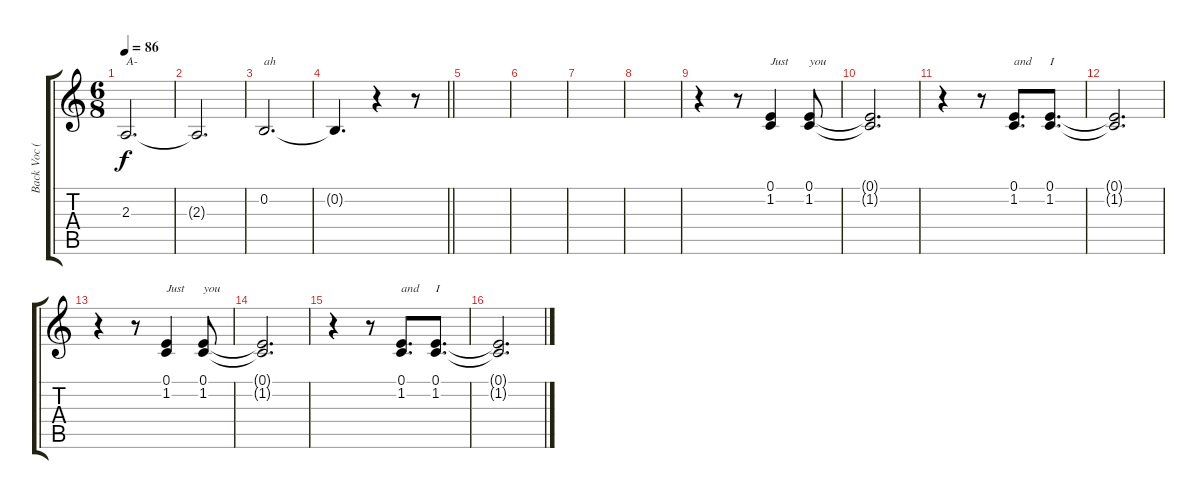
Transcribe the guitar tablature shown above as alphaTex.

\track ("Back Voc (S. Lee, L. Flynn Bolye)" "Back Voc (") {instrument synthstrings2}
\staff {score tabs}
\tuning (E4 B3 G3 D3 A2 E2) {hide}
\ts (6 8)
\tempo 86
\clef g2
\ks c
2.3.2{d txt "A-" dy f} |
2.3{t}.2{d} |
0.2.2{d txt "ah"} |
\barLineRight lightlight
0.2{t}.4{d} r.4 r.8 |
|
|
|
|
r.4 r.8 (0.1 1.2).4{txt "Just"} (0.1 1.2).8{txt "you"} |
(0.1{t} 1.2{t}).2{d} |
r.4 r.8 (0.1 1.2).8{d txt "and"} (0.1 1.2).8{d txt "I"} |
(0.1{t} 1.2{t}).2{d} |
r.4 r.8 (0.1 1.2).4{txt "Just"} (0.1 1.2).8{txt "you"} |
(0.1{t} 1.2{t}).2{d} |
r.4 r.8 (0.1 1.2).8{d txt "and"} (0.1 1.2).8{d txt "I"} |
(0.1{t} 1.2{t}).2{d}
